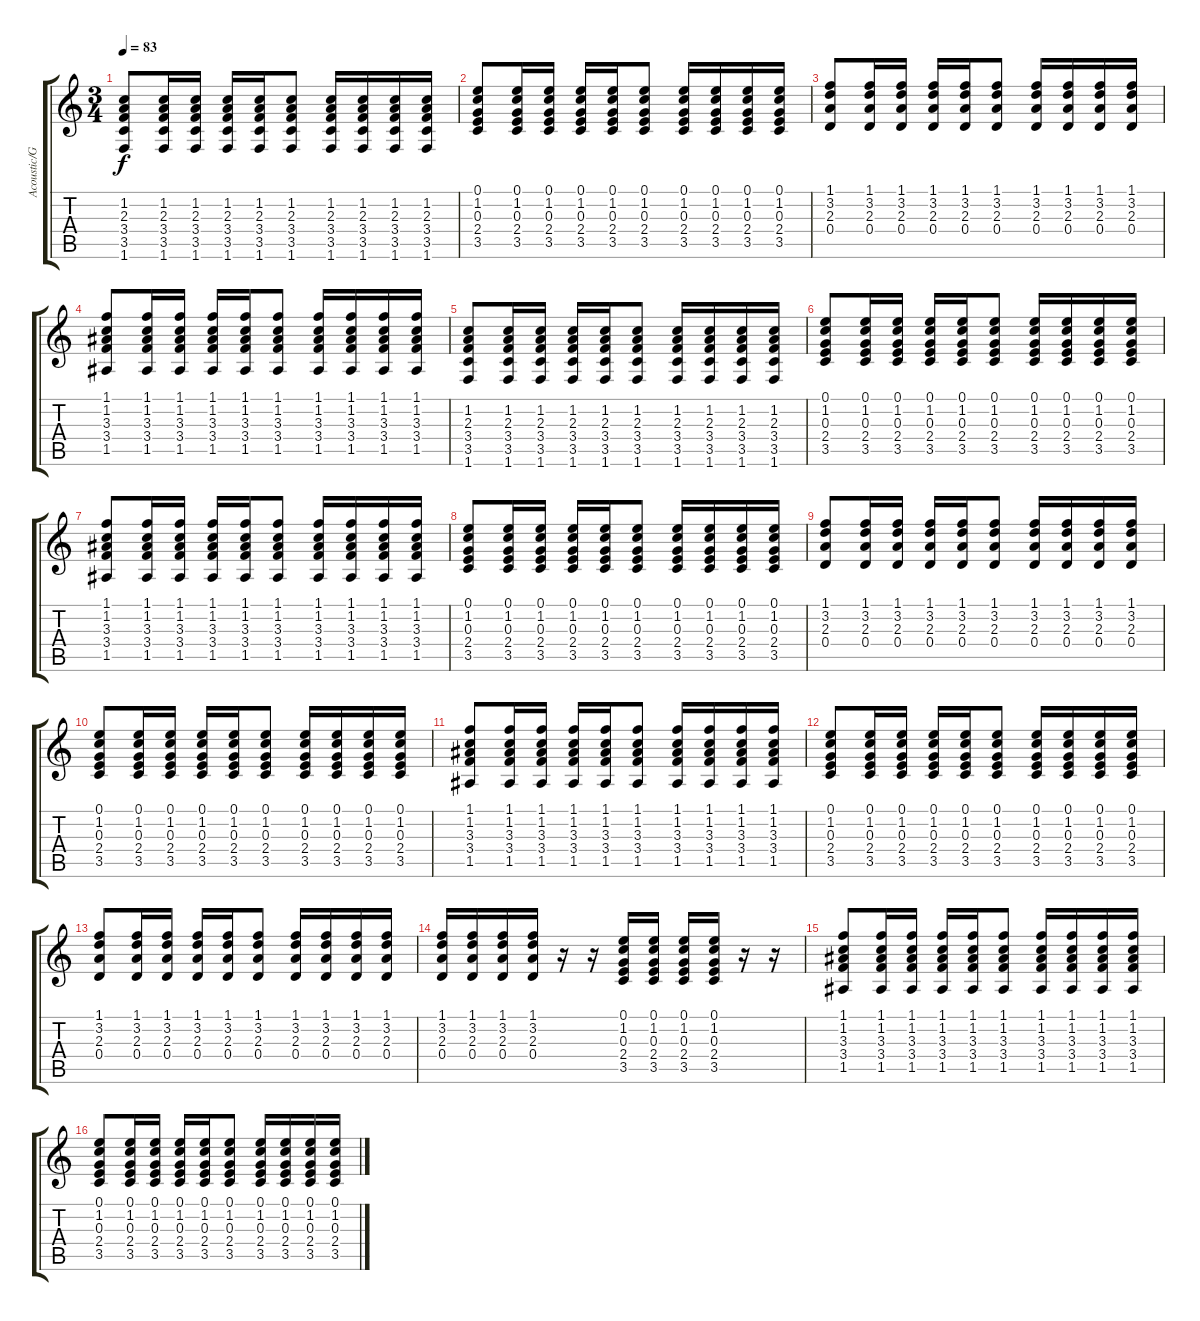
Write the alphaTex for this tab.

\track ("Acoustic/Guitar 2" "Acoustic/G") {instrument acousticguitarnylon}
\staff {score tabs}
\tuning (E4 B3 G3 D3 A2 E2) {hide}
\ts (3 4)
\tempo 83
\clef g2
\ks c
(1.2 2.3 3.4 3.5 1.6).8{dy f} (1.2 2.3 3.4 3.5 1.6).16 (1.2 2.3 3.4 3.5 1.6).16 (1.2 2.3 3.4 3.5 1.6).16 (1.2 2.3 3.4 3.5 1.6).16 (1.2 2.3 3.4 3.5 1.6).8 (1.2 2.3 3.4 3.5 1.6).16 (1.2 2.3 3.4 3.5 1.6).16 (1.2 2.3 3.4 3.5 1.6).16 (1.2 2.3 3.4 3.5 1.6).16 |
(0.1 1.2 0.3 2.4 3.5).8 (0.1 1.2 0.3 2.4 3.5).16 (0.1 1.2 0.3 2.4 3.5).16 (0.1 1.2 0.3 2.4 3.5).16 (0.1 1.2 0.3 2.4 3.5).16 (0.1 1.2 0.3 2.4 3.5).8 (0.1 1.2 0.3 2.4 3.5).16 (0.1 1.2 0.3 2.4 3.5).16 (0.1 1.2 0.3 2.4 3.5).16 (0.1 1.2 0.3 2.4 3.5).16 |
(1.1 3.2 2.3 0.4).8 (1.1 3.2 2.3 0.4).16 (1.1 3.2 2.3 0.4).16 (1.1 3.2 2.3 0.4).16 (1.1 3.2 2.3 0.4).16 (1.1 3.2 2.3 0.4).8 (1.1 3.2 2.3 0.4).16 (1.1 3.2 2.3 0.4).16 (1.1 3.2 2.3 0.4).16 (1.1 3.2 2.3 0.4).16 |
(1.1 1.2 3.3 3.4 1.5).8 (1.1 1.2 3.3 3.4 1.5).16 (1.1 1.2 3.3 3.4 1.5).16 (1.1 1.2 3.3 3.4 1.5).16 (1.1 1.2 3.3 3.4 1.5).16 (1.1 1.2 3.3 3.4 1.5).8 (1.1 1.2 3.3 3.4 1.5).16 (1.1 1.2 3.3 3.4 1.5).16 (1.1 1.2 3.3 3.4 1.5).16 (1.1 1.2 3.3 3.4 1.5).16 |
(1.2 2.3 3.4 3.5 1.6).8 (1.2 2.3 3.4 3.5 1.6).16 (1.2 2.3 3.4 3.5 1.6).16 (1.2 2.3 3.4 3.5 1.6).16 (1.2 2.3 3.4 3.5 1.6).16 (1.2 2.3 3.4 3.5 1.6).8 (1.2 2.3 3.4 3.5 1.6).16 (1.2 2.3 3.4 3.5 1.6).16 (1.2 2.3 3.4 3.5 1.6).16 (1.2 2.3 3.4 3.5 1.6).16 |
(0.1 1.2 0.3 2.4 3.5).8 (0.1 1.2 0.3 2.4 3.5).16 (0.1 1.2 0.3 2.4 3.5).16 (0.1 1.2 0.3 2.4 3.5).16 (0.1 1.2 0.3 2.4 3.5).16 (0.1 1.2 0.3 2.4 3.5).8 (0.1 1.2 0.3 2.4 3.5).16 (0.1 1.2 0.3 2.4 3.5).16 (0.1 1.2 0.3 2.4 3.5).16 (0.1 1.2 0.3 2.4 3.5).16 |
(1.1 1.2 3.3 3.4 1.5).8 (1.1 1.2 3.3 3.4 1.5).16 (1.1 1.2 3.3 3.4 1.5).16 (1.1 1.2 3.3 3.4 1.5).16 (1.1 1.2 3.3 3.4 1.5).16 (1.1 1.2 3.3 3.4 1.5).8 (1.1 1.2 3.3 3.4 1.5).16 (1.1 1.2 3.3 3.4 1.5).16 (1.1 1.2 3.3 3.4 1.5).16 (1.1 1.2 3.3 3.4 1.5).16 |
(0.1 1.2 0.3 2.4 3.5).8 (0.1 1.2 0.3 2.4 3.5).16 (0.1 1.2 0.3 2.4 3.5).16 (0.1 1.2 0.3 2.4 3.5).16 (0.1 1.2 0.3 2.4 3.5).16 (0.1 1.2 0.3 2.4 3.5).8 (0.1 1.2 0.3 2.4 3.5).16 (0.1 1.2 0.3 2.4 3.5).16 (0.1 1.2 0.3 2.4 3.5).16 (0.1 1.2 0.3 2.4 3.5).16 |
(1.1 3.2 2.3 0.4).8 (1.1 3.2 2.3 0.4).16 (1.1 3.2 2.3 0.4).16 (1.1 3.2 2.3 0.4).16 (1.1 3.2 2.3 0.4).16 (1.1 3.2 2.3 0.4).8 (1.1 3.2 2.3 0.4).16 (1.1 3.2 2.3 0.4).16 (1.1 3.2 2.3 0.4).16 (1.1 3.2 2.3 0.4).16 |
(0.1 1.2 0.3 2.4 3.5).8 (0.1 1.2 0.3 2.4 3.5).16 (0.1 1.2 0.3 2.4 3.5).16 (0.1 1.2 0.3 2.4 3.5).16 (0.1 1.2 0.3 2.4 3.5).16 (0.1 1.2 0.3 2.4 3.5).8 (0.1 1.2 0.3 2.4 3.5).16 (0.1 1.2 0.3 2.4 3.5).16 (0.1 1.2 0.3 2.4 3.5).16 (0.1 1.2 0.3 2.4 3.5).16 |
(1.1 1.2 3.3 3.4 1.5).8 (1.1 1.2 3.3 3.4 1.5).16 (1.1 1.2 3.3 3.4 1.5).16 (1.1 1.2 3.3 3.4 1.5).16 (1.1 1.2 3.3 3.4 1.5).16 (1.1 1.2 3.3 3.4 1.5).8 (1.1 1.2 3.3 3.4 1.5).16 (1.1 1.2 3.3 3.4 1.5).16 (1.1 1.2 3.3 3.4 1.5).16 (1.1 1.2 3.3 3.4 1.5).16 |
(0.1 1.2 0.3 2.4 3.5).8 (0.1 1.2 0.3 2.4 3.5).16 (0.1 1.2 0.3 2.4 3.5).16 (0.1 1.2 0.3 2.4 3.5).16 (0.1 1.2 0.3 2.4 3.5).16 (0.1 1.2 0.3 2.4 3.5).8 (0.1 1.2 0.3 2.4 3.5).16 (0.1 1.2 0.3 2.4 3.5).16 (0.1 1.2 0.3 2.4 3.5).16 (0.1 1.2 0.3 2.4 3.5).16 |
(1.1 3.2 2.3 0.4).8 (1.1 3.2 2.3 0.4).16 (1.1 3.2 2.3 0.4).16 (1.1 3.2 2.3 0.4).16 (1.1 3.2 2.3 0.4).16 (1.1 3.2 2.3 0.4).8 (1.1 3.2 2.3 0.4).16 (1.1 3.2 2.3 0.4).16 (1.1 3.2 2.3 0.4).16 (1.1 3.2 2.3 0.4).16 |
(1.1 3.2 2.3 0.4).16 (1.1 3.2 2.3 0.4).16 (1.1 3.2 2.3 0.4).16 (1.1 3.2 2.3 0.4).16 r.16 r.16 (0.1 1.2 0.3 2.4 3.5).16 (0.1 1.2 0.3 2.4 3.5).16 (0.1 1.2 0.3 2.4 3.5).16 (0.1 1.2 0.3 2.4 3.5).16 r.16 r.16 |
(1.1 1.2 3.3 3.4 1.5).8 (1.1 1.2 3.3 3.4 1.5).16 (1.1 1.2 3.3 3.4 1.5).16 (1.1 1.2 3.3 3.4 1.5).16 (1.1 1.2 3.3 3.4 1.5).16 (1.1 1.2 3.3 3.4 1.5).8 (1.1 1.2 3.3 3.4 1.5).16 (1.1 1.2 3.3 3.4 1.5).16 (1.1 1.2 3.3 3.4 1.5).16 (1.1 1.2 3.3 3.4 1.5).16 |
(0.1 1.2 0.3 2.4 3.5).8 (0.1 1.2 0.3 2.4 3.5).16 (0.1 1.2 0.3 2.4 3.5).16 (0.1 1.2 0.3 2.4 3.5).16 (0.1 1.2 0.3 2.4 3.5).16 (0.1 1.2 0.3 2.4 3.5).8 (0.1 1.2 0.3 2.4 3.5).16 (0.1 1.2 0.3 2.4 3.5).16 (0.1 1.2 0.3 2.4 3.5).16 (0.1 1.2 0.3 2.4 3.5).16
